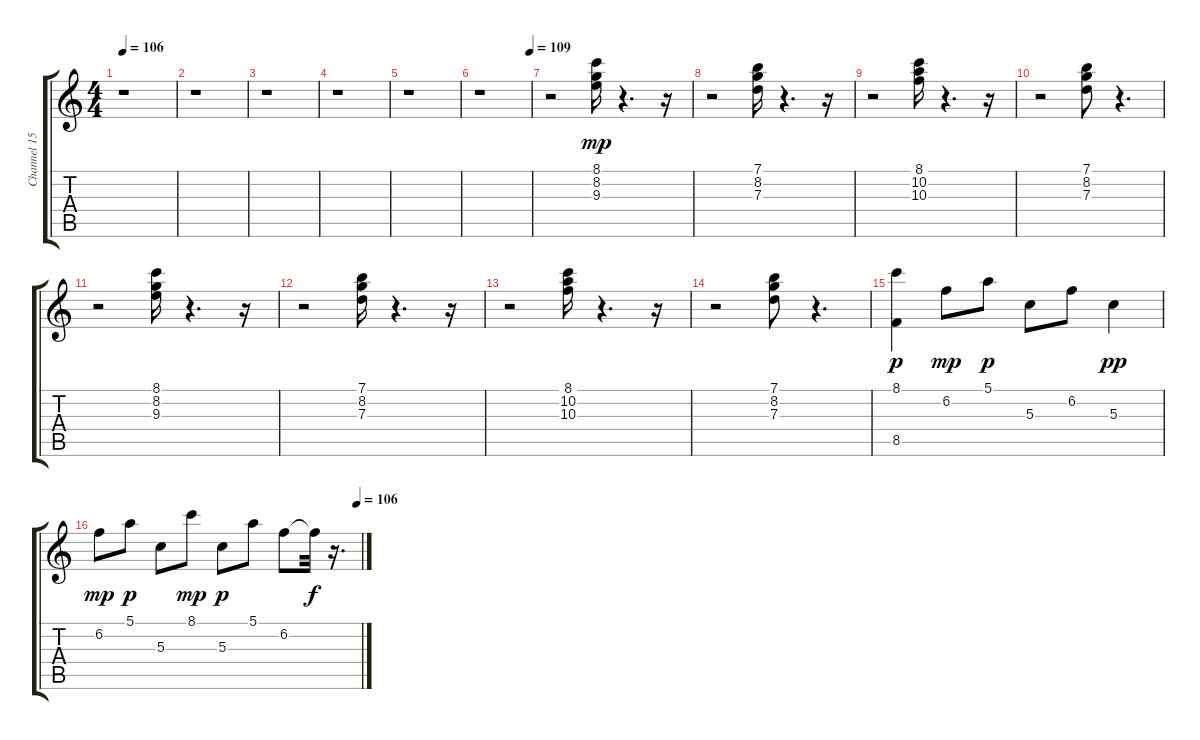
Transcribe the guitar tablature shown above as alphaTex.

\track ("Channel 15" "Channel 15") {instrument electricguitarclean}
\staff {score tabs}
\tuning (E4 B3 G3 D3 A2 E2) {hide}
\ts (4 4)
\tempo 106
\clef g2
\ks c
r.1{dy mp} |
r.1 |
r.1 |
r.1 |
r.1 |
\tempo (109 0.9895833333333334)
r.1 |
r.2 (8.1 8.2 9.3).16 r.4{d} r.16 |
r.2 (7.1 8.2 7.3).16 r.4{d} r.16 |
r.2 (8.1 10.2 10.3).16 r.4{d} r.16 |
r.2 (7.1 8.2 7.3).8 r.4{d} |
r.2 (8.1 8.2 9.3).16 r.4{d} r.16 |
r.2 (7.1 8.2 7.3).16 r.4{d} r.16 |
r.2 (8.1 10.2 10.3).16 r.4{d} r.16 |
r.2 (7.1 8.2 7.3).8 r.4{d} |
(8.1 8.5).4{dy p} 6.2.8{dy mp} 5.1.8{dy p} 5.3.8 6.2.8 5.3.4{dy pp} |
\tempo (106 0.984375)
6.2.8{dy mp} 5.1.8{dy p} 5.3.8 8.1.8{dy mp} 5.3.8{dy p} 5.1.8 6.2.8 6.2{t}.32{dy f} r.16{d}
